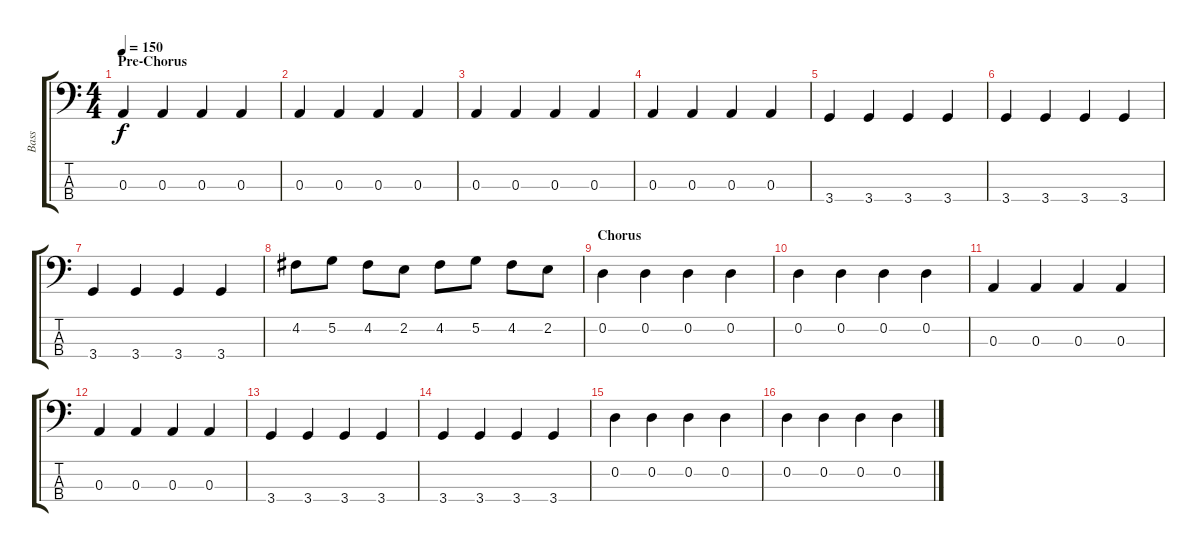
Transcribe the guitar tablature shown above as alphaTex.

\track ("Bass" "Bass") {instrument electricbassfinger}
\staff {score tabs}
\tuning (G2 D2 A1 E1) {hide}
\ts (4 4)
\section ("" "Pre-Chorus")
\tempo 150
\clef f4
\ks c
0.3.4{dy f} 0.3.4 0.3.4 0.3.4 |
0.3.4 0.3.4 0.3.4 0.3.4 |
0.3.4 0.3.4 0.3.4 0.3.4 |
0.3.4 0.3.4 0.3.4 0.3.4 |
3.4.4 3.4.4 3.4.4 3.4.4 |
3.4.4 3.4.4 3.4.4 3.4.4 |
3.4.4 3.4.4 3.4.4 3.4.4 |
4.2.8 5.2.8 4.2.8 2.2.8 4.2.8 5.2.8 4.2.8 2.2.8 |
\section ("" "Chorus")
0.2.4 0.2.4 0.2.4 0.2.4 |
0.2.4 0.2.4 0.2.4 0.2.4 |
0.3.4 0.3.4 0.3.4 0.3.4 |
0.3.4 0.3.4 0.3.4 0.3.4 |
3.4.4 3.4.4 3.4.4 3.4.4 |
3.4.4 3.4.4 3.4.4 3.4.4 |
0.2.4 0.2.4 0.2.4 0.2.4 |
0.2.4 0.2.4 0.2.4 0.2.4
